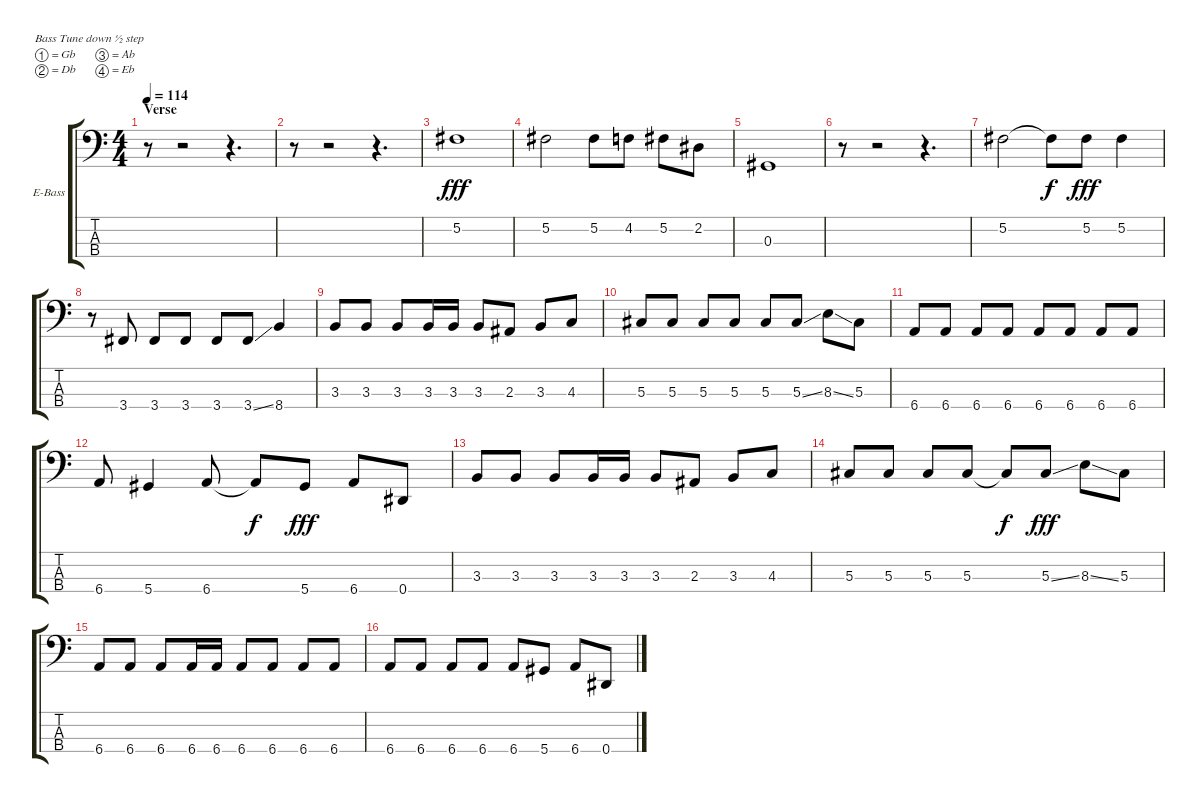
\defaultSystemsLayout 4
\bracketExtendMode groupsimilarinstruments
\firstSystemTrackNameOrientation horizontal
\otherSystemsTrackNameOrientation horizontal
\track ("Electric Bass" "E-Bass") {instrument electricbassfinger}
\staff {score tabs}
\tuning (Gb2 Db2 Ab1 Eb1)
\ts (4 4)
\section ("" "Verse")
\tempo 114
\clef f4
\scale
0.960908
\ks c
r.8{dy fff} r.2 r.4{d} |
\scale
0.960908 r.8 r.2 r.4{d} |
\scale
1.07818 5.2.1 |
\scale
0.960908 5.2.2 5.2.8 4.2.8 5.2.8 2.2.8 |
\scale
0.960908 0.3.1 |
\scale
1.07818 r.8 r.2 r.4{d} |
\scale
0.960908 5.2.2 5.2{t}.8{dy f} 5.2.8{dy fff} 5.2.4 |
\scale
0.960908 r.8 3.4.8 3.4.8 3.4.8 3.4.8 3.4{ss}.8 8.4.4 |
\scale
1.07818 3.3.8 3.3.8 3.3.8 3.3.16 3.3.16 3.3.8 2.3.8 3.3.8 4.3.8 |
\scale
0.960908 5.3.8 5.3.8 5.3.8 5.3.8 5.3.8 5.3{ss}.8 8.3{ss}.8 5.3.8 |
\scale
0.960908 6.4.8 6.4.8 6.4.8 6.4.8 6.4.8 6.4.8 6.4.8 6.4.8 |
\scale
1.07818 6.4.8 5.4.4 6.4.8 6.4{t}.8{dy f} 5.4.8{dy fff} 6.4.8 0.4.8 |
\scale
0.960908 3.3.8 3.3.8 3.3.8 3.3.16 3.3.16 3.3.8 2.3.8 3.3.8 4.3.8 |
\scale
0.960908 5.3.8 5.3.8 5.3.8 5.3.8 5.3{t}.8{dy f} 5.3{ss}.8{dy fff} 8.3{ss}.8 5.3.8 |
\scale
1.07818 6.4.8 6.4.8 6.4.8 6.4.16 6.4.16 6.4.8 6.4.8 6.4.8 6.4.8 |
\scale
0.960908 6.4.8 6.4.8 6.4.8 6.4.8 6.4.8 5.4.8 6.4.8 0.4.8
